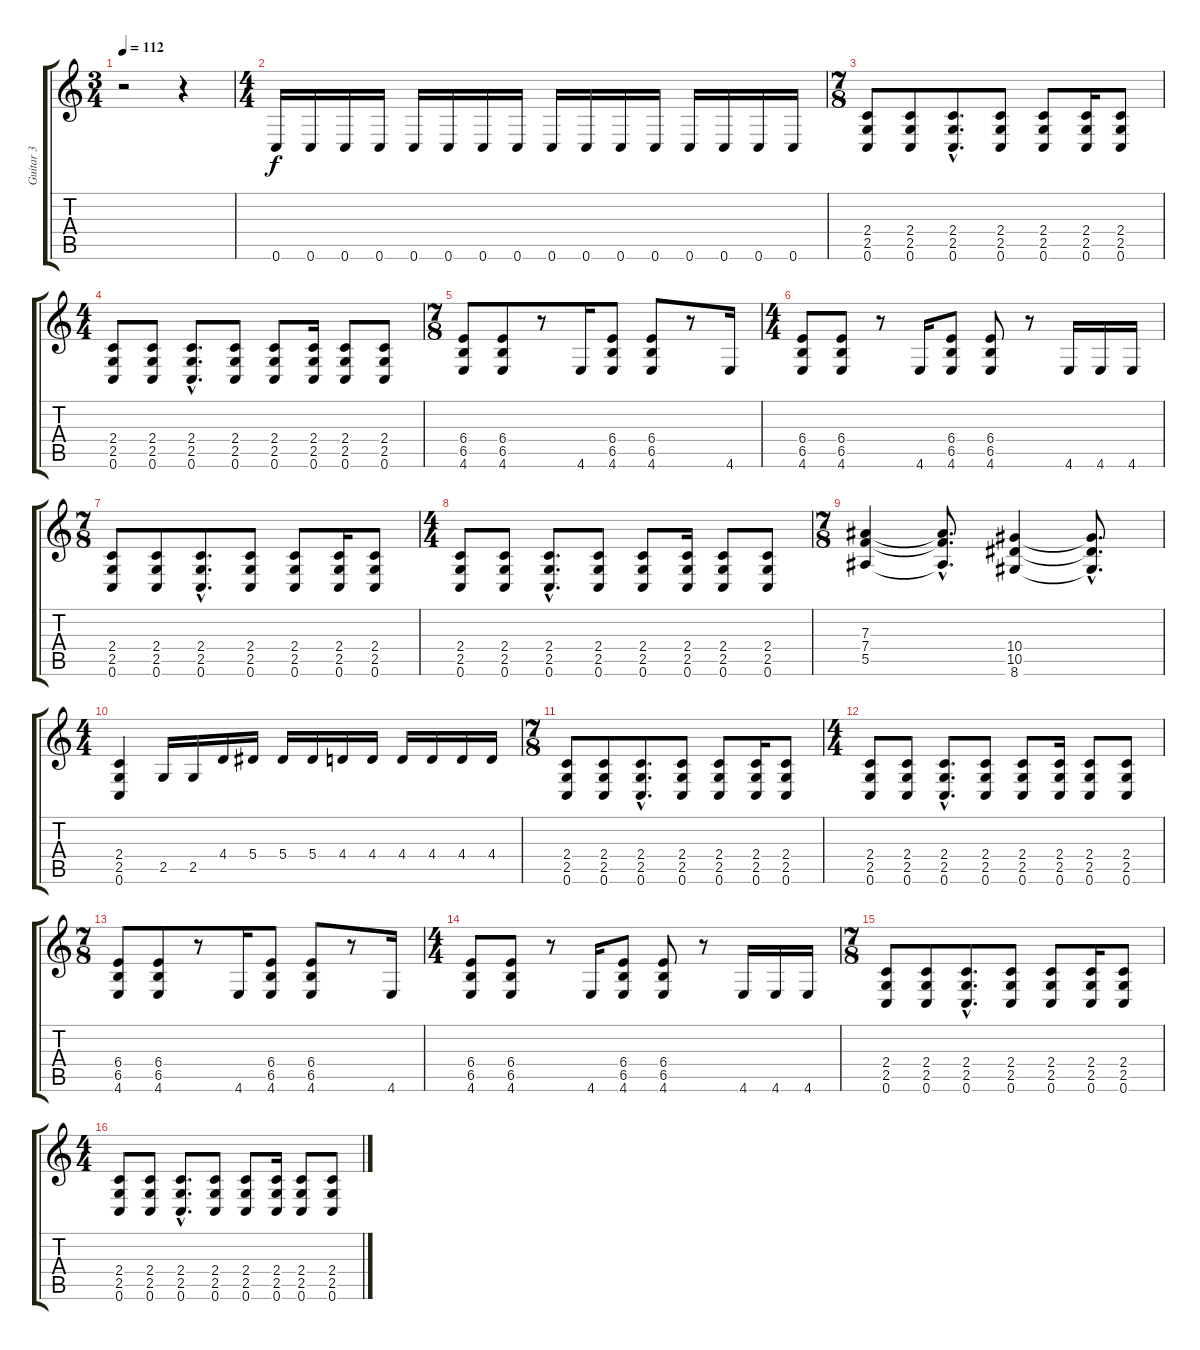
\track ("Guitar 3" "Guitar 3") {instrument distortionguitar}
\staff {score tabs}
\tuning (C4 G3 Eb3 Bb2 F2 C2) {hide}
\ts (3 4)
\tempo 112
\clef g2
\ks c
r.2{dy f} r.4 |
\ts (4 4)
0.6.16{volume 14} 0.6.16 0.6.16 0.6.16 0.6.16 0.6.16 0.6.16 0.6.16 0.6.16 0.6.16 0.6.16 0.6.16 0.6.16 0.6.16 0.6.16 0.6.16 |
\ts (7 8)
(2.4 2.5 0.6).8 (2.4 2.5 0.6).8 (2.4{hac} 2.5{hac} 0.6{hac}).8{d} (2.4 2.5 0.6).8 (2.4 2.5 0.6).8 (2.4 2.5 0.6).16 (2.4 2.5 0.6).8 |
\ts (4 4)
(2.4 2.5 0.6).8 (2.4 2.5 0.6).8 (2.4{hac} 2.5{hac} 0.6{hac}).8{d} (2.4 2.5 0.6).8 (2.4 2.5 0.6).8 (2.4 2.5 0.6).16 (2.4 2.5 0.6).8 (2.4 2.5 0.6).8 |
\ts (7 8)
(6.4 6.5 4.6).8 (6.4 6.5 4.6).8 r.8 4.6.16 (6.4 6.5 4.6).8 (6.4 6.5 4.6).8 r.8 4.6.16 |
\ts (4 4)
(6.4 6.5 4.6).8 (6.4 6.5 4.6).8 r.8 4.6.16 (6.4 6.5 4.6).8 (6.4 6.5 4.6).8 r.8 4.6.16 4.6.16 4.6.16 |
\ts (7 8)
(2.4 2.5 0.6).8 (2.4 2.5 0.6).8 (2.4{hac} 2.5{hac} 0.6{hac}).8{d} (2.4 2.5 0.6).8 (2.4 2.5 0.6).8 (2.4 2.5 0.6).16 (2.4 2.5 0.6).8 |
\ts (4 4)
(2.4 2.5 0.6).8 (2.4 2.5 0.6).8 (2.4{hac} 2.5{hac} 0.6{hac}).8{d} (2.4 2.5 0.6).8 (2.4 2.5 0.6).8 (2.4 2.5 0.6).16 (2.4 2.5 0.6).8 (2.4 2.5 0.6).8 |
\ts (7 8)
(7.3 7.4 5.5).4 (7.3{hac t} 7.4{hac t} 5.5{hac t}).8{d} (10.4 10.5 8.6).4 (10.4{hac t} 10.5{hac t} 8.6{hac t}).8{d} |
\ts (4 4)
(2.4 2.5 0.6).4 2.5.16 2.5.16 4.4.16 5.4.16 5.4.16 5.4.16 4.4.16 4.4.16 4.4.16 4.4.16 4.4.16 4.4.16 |
\ts (7 8)
(2.4 2.5 0.6).8 (2.4 2.5 0.6).8 (2.4{hac} 2.5{hac} 0.6{hac}).8{d} (2.4 2.5 0.6).8 (2.4 2.5 0.6).8 (2.4 2.5 0.6).16 (2.4 2.5 0.6).8 |
\ts (4 4)
(2.4 2.5 0.6).8 (2.4 2.5 0.6).8 (2.4{hac} 2.5{hac} 0.6{hac}).8{d} (2.4 2.5 0.6).8 (2.4 2.5 0.6).8 (2.4 2.5 0.6).16 (2.4 2.5 0.6).8 (2.4 2.5 0.6).8 |
\ts (7 8)
(6.4 6.5 4.6).8 (6.4 6.5 4.6).8 r.8 4.6.16 (6.4 6.5 4.6).8 (6.4 6.5 4.6).8 r.8 4.6.16 |
\ts (4 4)
(6.4 6.5 4.6).8 (6.4 6.5 4.6).8 r.8 4.6.16 (6.4 6.5 4.6).8 (6.4 6.5 4.6).8 r.8 4.6.16 4.6.16 4.6.16 |
\ts (7 8)
(2.4 2.5 0.6).8 (2.4 2.5 0.6).8 (2.4{hac} 2.5{hac} 0.6{hac}).8{d} (2.4 2.5 0.6).8 (2.4 2.5 0.6).8 (2.4 2.5 0.6).16 (2.4 2.5 0.6).8 |
\ts (4 4)
(2.4 2.5 0.6).8 (2.4 2.5 0.6).8 (2.4{hac} 2.5{hac} 0.6{hac}).8{d} (2.4 2.5 0.6).8 (2.4 2.5 0.6).8 (2.4 2.5 0.6).16 (2.4 2.5 0.6).8 (2.4 2.5 0.6).8
